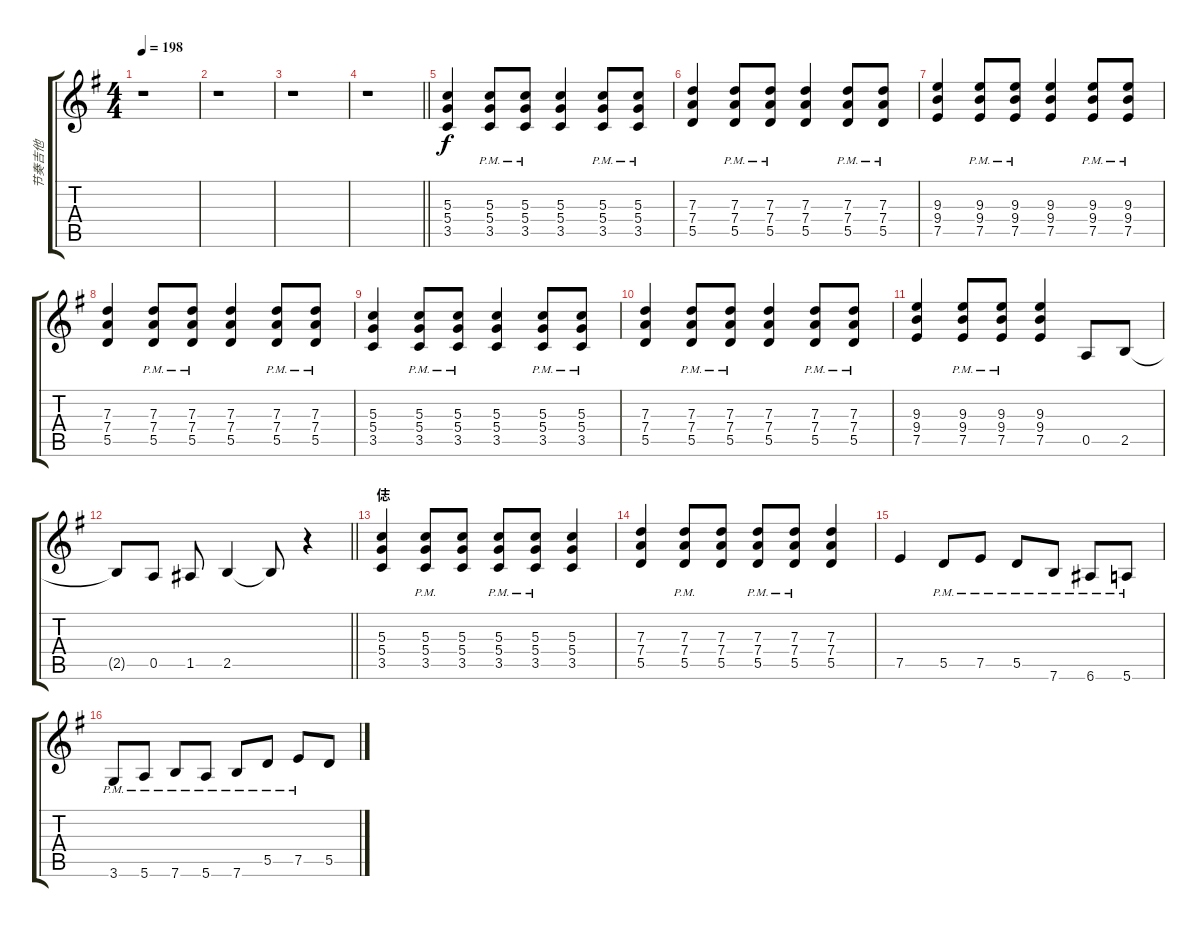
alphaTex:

\track ("节奏吉他" "节奏吉他") {instrument overdrivenguitar}
\staff {score tabs}
\tuning (E4 B3 G3 D3 A2 E2) {hide}
\ts (4 4)
\tempo 198
\clef g2
\ks g
r.1{dy f} |
r.1 |
r.1 |
\barLineRight lightlight
r.1 |
(5.3 5.4 3.5).4 (5.3{pm} 5.4{pm} 3.5{pm}).8 (5.3{pm} 5.4{pm} 3.5{pm}).8 (5.3 5.4 3.5).4 (5.3{pm} 5.4{pm} 3.5{pm}).8 (5.3{pm} 5.4{pm} 3.5{pm}).8 |
(7.3 7.4 5.5).4 (7.3{pm} 7.4{pm} 5.5{pm}).8 (7.3{pm} 7.4{pm} 5.5{pm}).8 (7.3 7.4 5.5).4 (7.3{pm} 7.4{pm} 5.5{pm}).8 (7.3{pm} 7.4{pm} 5.5{pm}).8 |
(9.3 9.4 7.5).4 (9.3{pm} 9.4{pm} 7.5{pm}).8 (9.3{pm} 9.4{pm} 7.5{pm}).8 (9.3 9.4 7.5).4 (9.3{pm} 9.4{pm} 7.5{pm}).8 (9.3{pm} 9.4{pm} 7.5{pm}).8 |
(7.3 7.4 5.5).4 (7.3{pm} 7.4{pm} 5.5{pm}).8 (7.3{pm} 7.4{pm} 5.5{pm}).8 (7.3 7.4 5.5).4 (7.3{pm} 7.4{pm} 5.5{pm}).8 (7.3{pm} 7.4{pm} 5.5{pm}).8 |
(5.3 5.4 3.5).4 (5.3{pm} 5.4{pm} 3.5{pm}).8 (5.3{pm} 5.4{pm} 3.5{pm}).8 (5.3 5.4 3.5).4 (5.3{pm} 5.4{pm} 3.5{pm}).8 (5.3{pm} 5.4{pm} 3.5{pm}).8 |
(7.3 7.4 5.5).4 (7.3{pm} 7.4{pm} 5.5{pm}).8 (7.3{pm} 7.4{pm} 5.5{pm}).8 (7.3 7.4 5.5).4 (7.3{pm} 7.4{pm} 5.5{pm}).8 (7.3{pm} 7.4{pm} 5.5{pm}).8 |
(9.3 9.4 7.5).4 (9.3{pm} 9.4{pm} 7.5{pm}).8 (9.3{pm} 9.4{pm} 7.5{pm}).8 (9.3 9.4 7.5).4 0.5.8 2.5.8 |
\barLineRight lightlight
2.5{t}.8 0.5.8 1.5.8 2.5.4 2.5{t}.8 r.4 |
\section ("" "俧")
(5.3 5.4 3.5).4 (5.3{pm} 5.4{pm} 3.5{pm}).8 (5.3 5.4 3.5).8 (5.3{pm} 5.4{pm} 3.5{pm}).8 (5.3{pm} 5.4{pm} 3.5{pm}).8 (5.3 5.4 3.5).4 |
(7.3 7.4 5.5).4 (7.3{pm} 7.4{pm} 5.5{pm}).8 (7.3 7.4 5.5).8 (7.3{pm} 7.4{pm} 5.5{pm}).8 (7.3{pm} 7.4{pm} 5.5{pm}).8 (7.3 7.4 5.5).4 |
7.5.4 5.5{pm}.8 7.5{pm}.8 5.5{pm}.8 7.6{pm}.8 6.6{pm}.8 5.6{pm}.8 |
3.6{pm}.8 5.6{pm}.8 7.6{pm}.8 5.6{pm}.8 7.6{pm}.8 5.5{pm}.8 7.5{pm}.8 5.5.8
